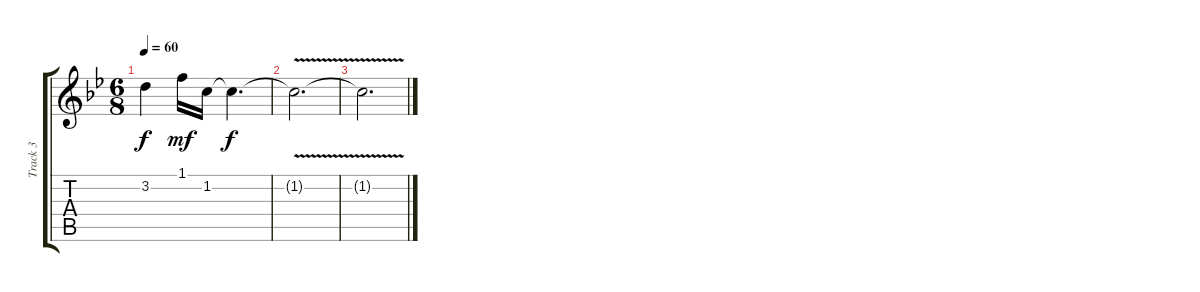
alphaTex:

\track ("Track 3" "Track 3") {instrument distortionguitar}
\staff {score tabs}
\tuning (E4 B3 G3 D3 A2 D2) {hide}
\ts (6 8)
\tempo 60
\clef g2
\ks gminor
3.2{t}.4{dy f} 1.1.16{dy mf} 1.2.16 1.2{t}.4{d dy f} |
1.2{v t}.2{d} |
1.2{t}.2{d}
